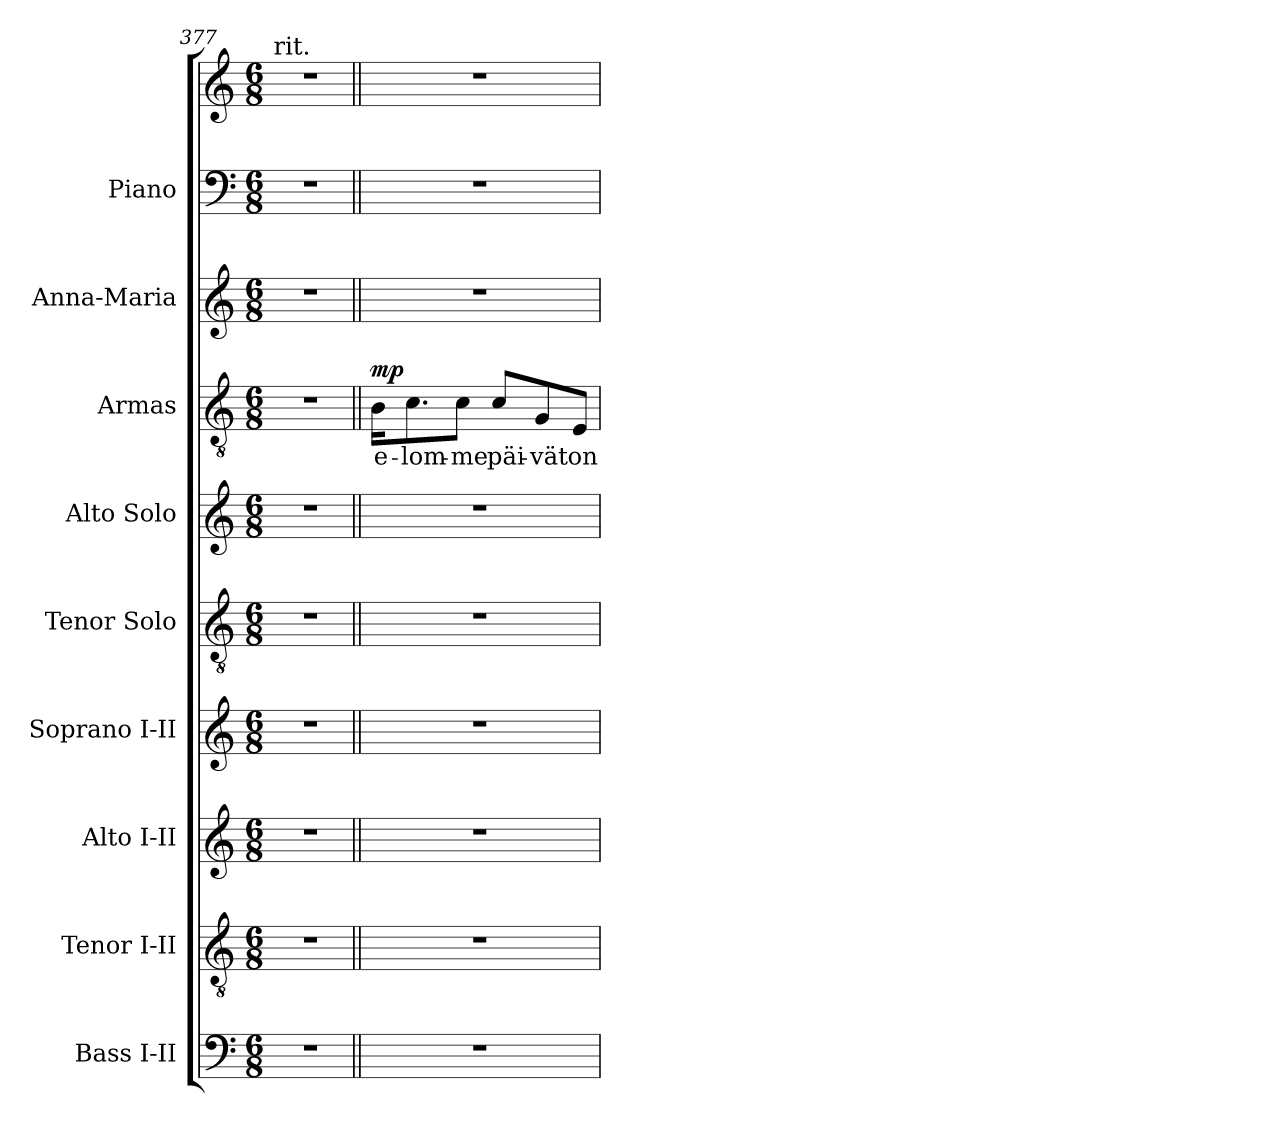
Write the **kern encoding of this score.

**kern	**kern	**kern	**kern	**kern	**kern	**kern	**text	**dynam	**kern	**kern	**kern
*part9	*part8	*part7	*part6	*part5	*part4	*part3	*part3	*part3	*part2	*part1	*part1
*staff10	*staff9	*staff8	*staff7	*staff6	*staff5	*staff4	*staff4	*staff4	*staff3	*staff2	*staff1
*I"Bass I-II	*I"Tenor I-II	*I"Alto I-II	*I"Soprano I-II	*I"Tenor Solo	*I"Alto Solo	*I"Armas	*	*	*I"Anna-Maria	*I"Piano	*
*I'B.	*I'T.	*I'A.	*I'S.	*I'T. Solo	*I'A. Solo	*I'Armas	*	*	*I'A-M	*I'Pno.	*
*clefF4	*clefGv2	*clefG2	*clefG2	*clefGv2	*clefG2	*clefGv2	*	*	*clefG2	*clefF4	*clefG2
*	*ITrd7c12	*	*	*ITrd7c12	*	*ITrd7c12	*	*	*	*	*
*k[]	*k[]	*k[]	*k[]	*k[]	*k[]	*k[]	*	*	*k[]	*k[]	*k[]
*C:	*C:	*C:	*C:	*C:	*C:	*C:	*	*	*C:	*C:	*C:
*M6/8	*M6/8	*M6/8	*M6/8	*M6/8	*M6/8	*M6/8	*	*	*M6/8	*M6/8	*M6/8
=377	=377	=377	=377	=377	=377	=377	=377	=377	=377	=377	=377
!	!	!	!	!	!	!	!	!	!	!	!LO:TX:t=rit.
!LO:N:vis=1	!LO:N:vis=1	!LO:N:vis=1	!LO:N:vis=1	!LO:N:vis=1	!LO:N:vis=1	!LO:N:vis=1	!	!	!LO:N:vis=1	!LO:N:vis=1	!LO:N:vis=1
2.r	2.r	2.r	2.r	2.r	2.r	2.r	.	.	2.r	2.r	2.r
!!LO:LB:g=z
=378||	=378||	=378||	=378||	=378||	=378||	=378||	=378||	=378||	=378||	=378||	=378||
!LO:N:vis=1	!LO:N:vis=1	!LO:N:vis=1	!LO:N:vis=1	!LO:N:vis=1	!LO:N:vis=1	!	!	!	!	!	!
*	*	*	*	*	*	*	*	*	*	*	*MM90
!	!	!	!	!	!	!	!LO:LY:b:color=#000000	!	!LO:N:vis=1	!LO:N:vis=1	!LO:N:vis=1
2.r	2.r	2.r	2.r	2.r	2.r	16BBi\KL	e-	mp	2.r	2.r	2.r
!	!	!	!	!	!	!	!LO:LY:b:color=#000000	!	!	!	!
.	.	.	.	.	.	8.Ci\	-lom-	.	.	.	.
!	!	!	!	!	!	!	!LO:LY:b:color=#000000	!	!	!	!
.	.	.	.	.	.	8Ci\J	-me	.	.	.	.
!	!	!	!	!	!	!	!LO:LY:b:color=#000000	!	!	!	!
.	.	.	.	.	.	8Ci/L	päi-	.	.	.	.
!	!	!	!	!	!	!	!LO:LY:b:color=#000000	!	!	!	!
.	.	.	.	.	.	8GGi/	-vät	.	.	.	.
!	!	!	!	!	!	!	!LO:LY:b:color=#000000	!	!	!	!
.	.	.	.	.	.	8EEi/J	on	.	.	.	.
=	=	=	=	=	=	=	=	=	=	=	=
*-	*-	*-	*-	*-	*-	*-	*-	*-	*-	*-	*-
